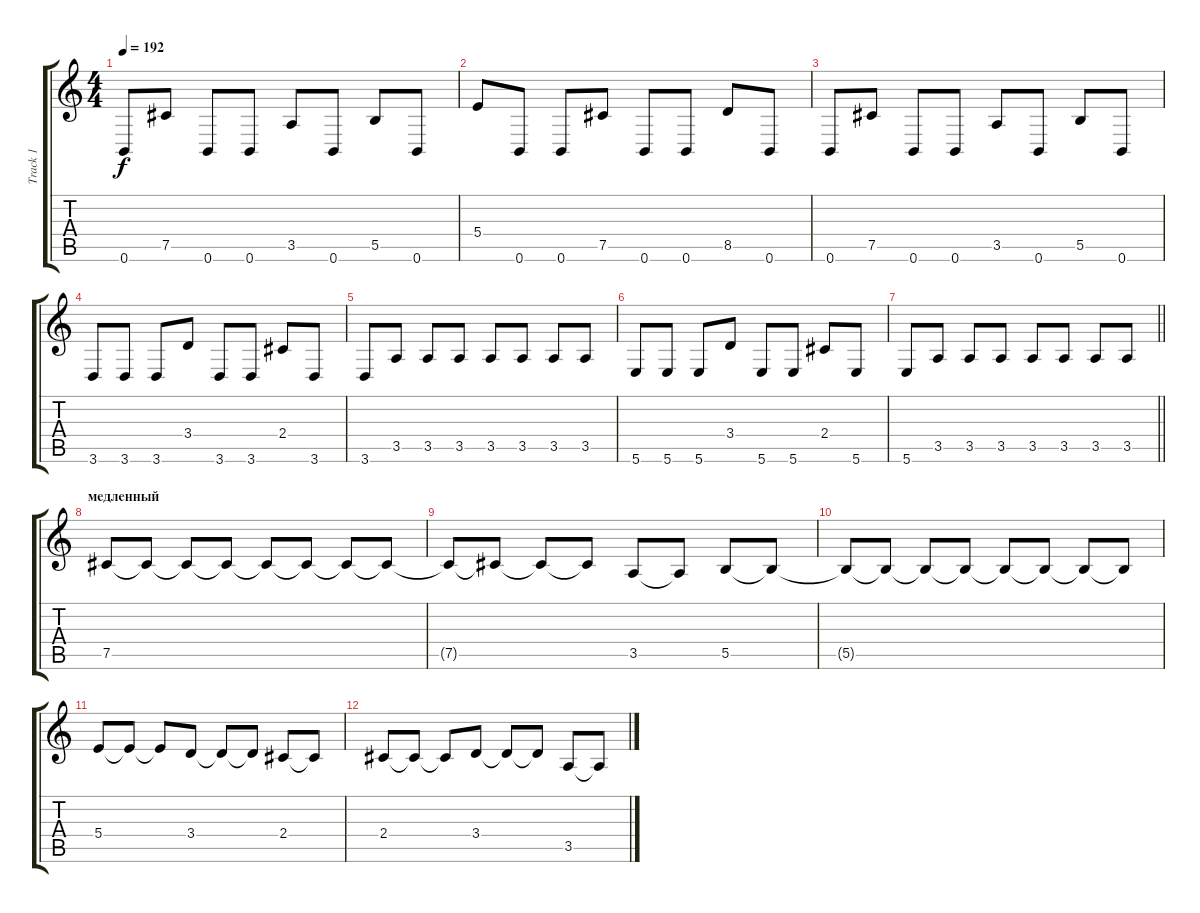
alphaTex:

\track ("Track 1" "Track 1") {instrument distortionguitar}
\staff {score tabs}
\tuning (Db4 Ab3 E3 B2 Gb2 B1) {hide}
\ts (4 4)
\tempo 192
\clef g2
\ks c
0.6.8{dy f} 7.5.8 0.6.8 0.6.8 3.5.8 0.6.8 5.5.8 0.6.8 |
5.4.8 0.6.8 0.6.8 7.5.8 0.6.8 0.6.8 8.5.8 0.6.8 |
0.6.8 7.5.8 0.6.8 0.6.8 3.5.8 0.6.8 5.5.8 0.6.8 |
3.6.8 3.6.8 3.6.8 3.4.8 3.6.8 3.6.8 2.4.8 3.6.8 |
3.6.8 3.5.8 3.5.8 3.5.8 3.5.8 3.5.8 3.5.8 3.5.8 |
5.6.8 5.6.8 5.6.8 3.4.8 5.6.8 5.6.8 2.4.8 5.6.8 |
\barLineRight lightlight
5.6.8 3.5.8 3.5.8 3.5.8 3.5.8 3.5.8 3.5.8 3.5.8 |
\section ("" "медленный")
7.5.8 7.5{t}.8 7.5{t}.8 7.5{t}.8 7.5{t}.8 7.5{t}.8 7.5{t}.8 7.5{t}.8 |
7.5{t}.8 7.5{t}.8 7.5{t}.8 7.5{t}.8 3.5.8 3.5{t}.8 5.5.8 5.5{t}.8 |
5.5{t}.8 5.5{t}.8 5.5{t}.8 5.5{t}.8 5.5{t}.8 5.5{t}.8 5.5{t}.8 5.5{t}.8 |
5.4.8 5.4{t}.8 5.4{t}.8 3.4.8 3.4{t}.8 3.4{t}.8 2.4.8 2.4{t}.8 |
2.4.8 2.4{t}.8 2.4{t}.8 3.4.8 3.4{t}.8 3.4{t}.8 3.5.8 3.5{t}.8
